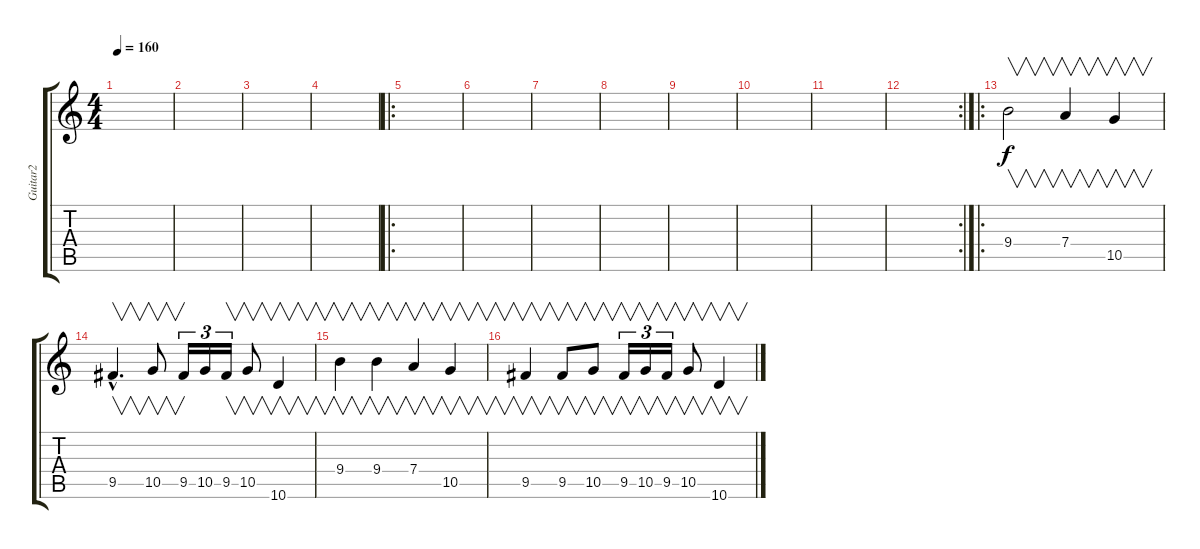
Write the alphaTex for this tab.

\track ("Guitar2" "Guitar2") {instrument distortionguitar}
\staff {score tabs}
\tuning (E4 B3 G3 D3 A2 E2) {hide}
\ts (4 4)
\tempo 160
\clef g2
\ks c
|
|
|
|
\ro
|
|
|
|
|
|
|
\rc 2
|
\ro
9.4.2{v} 7.4.4{v} 10.5.4{v} |
9.5{hac}.4{v d} 10.5.8{v} 9.5.16{v tu (3 2)} 10.5.16{tu (3 2)} 9.5.16{v tu (3 2)} 10.5.8{v} 10.6.4{v} |
9.4.4{v} 9.4.4{v} 7.4.4{v} 10.5.4{v} |
9.5.4{v} 9.5.8{v} 10.5.8{v} 9.5.16{v tu (3 2)} 10.5.16{v tu (3 2)} 9.5.16{v tu (3 2)} 10.5.8{v} 10.6.4{v}
